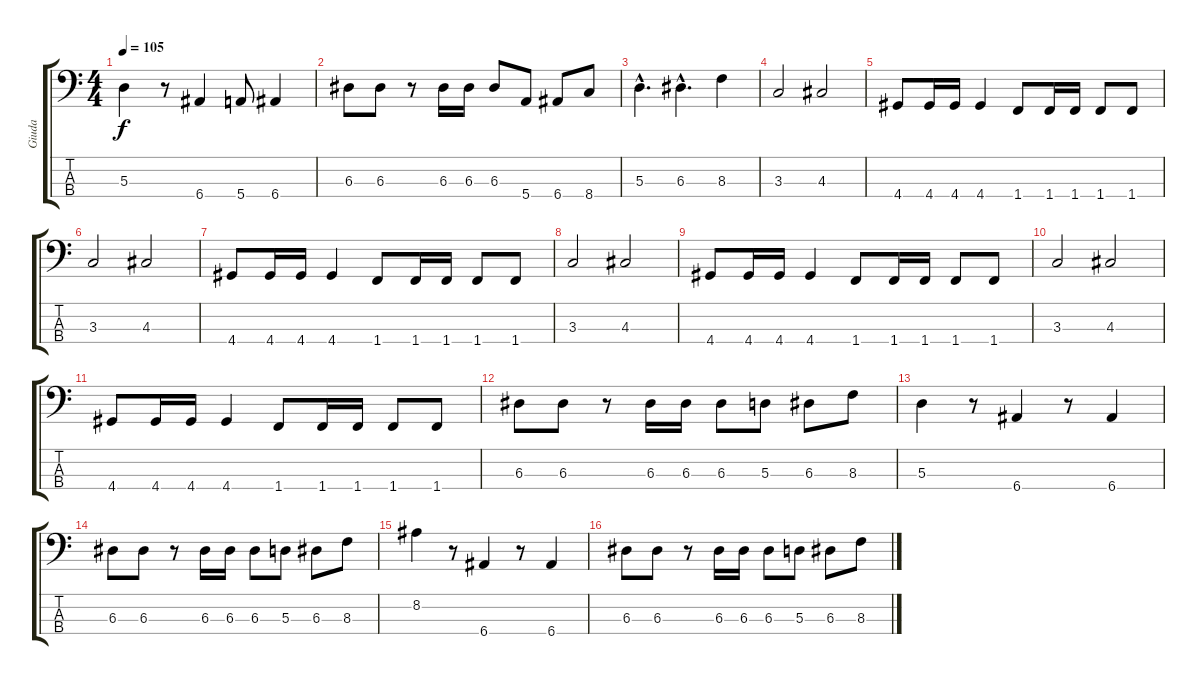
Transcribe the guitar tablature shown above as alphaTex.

\track ("Giuda" "Giuda") {instrument electricbassfinger}
\staff {score tabs}
\tuning (G2 D2 A1 E1) {hide}
\ts (4 4)
\tempo 105
\clef f4
\ks c
5.3.4{dy f} r.8 6.4.4 5.4.8 6.4.4 |
6.3.8 6.3.8 r.8 6.3.16 6.3.16 6.3.8 5.4.8 6.4.8 8.4.8 |
5.3{hac}.4{d} 6.3{hac}.4{d} 8.3.4 |
3.3.2 4.3.2 |
4.4.8 4.4.16 4.4.16 4.4.4 1.4.8 1.4.16 1.4.16 1.4.8 1.4.8 |
3.3.2 4.3.2 |
4.4.8 4.4.16 4.4.16 4.4.4 1.4.8 1.4.16 1.4.16 1.4.8 1.4.8 |
3.3.2 4.3.2 |
4.4.8 4.4.16 4.4.16 4.4.4 1.4.8 1.4.16 1.4.16 1.4.8 1.4.8 |
3.3.2 4.3.2 |
4.4.8 4.4.16 4.4.16 4.4.4 1.4.8 1.4.16 1.4.16 1.4.8 1.4.8 |
6.3.8 6.3.8 r.8 6.3.16 6.3.16 6.3.8 5.3.8 6.3.8 8.3.8 |
5.3.4 r.8 6.4.4 r.8 6.4.4 |
6.3.8 6.3.8 r.8 6.3.16 6.3.16 6.3.8 5.3.8 6.3.8 8.3.8 |
8.2.4 r.8 6.4.4 r.8 6.4.4 |
6.3.8 6.3.8 r.8 6.3.16 6.3.16 6.3.8 5.3.8 6.3.8 8.3.8
